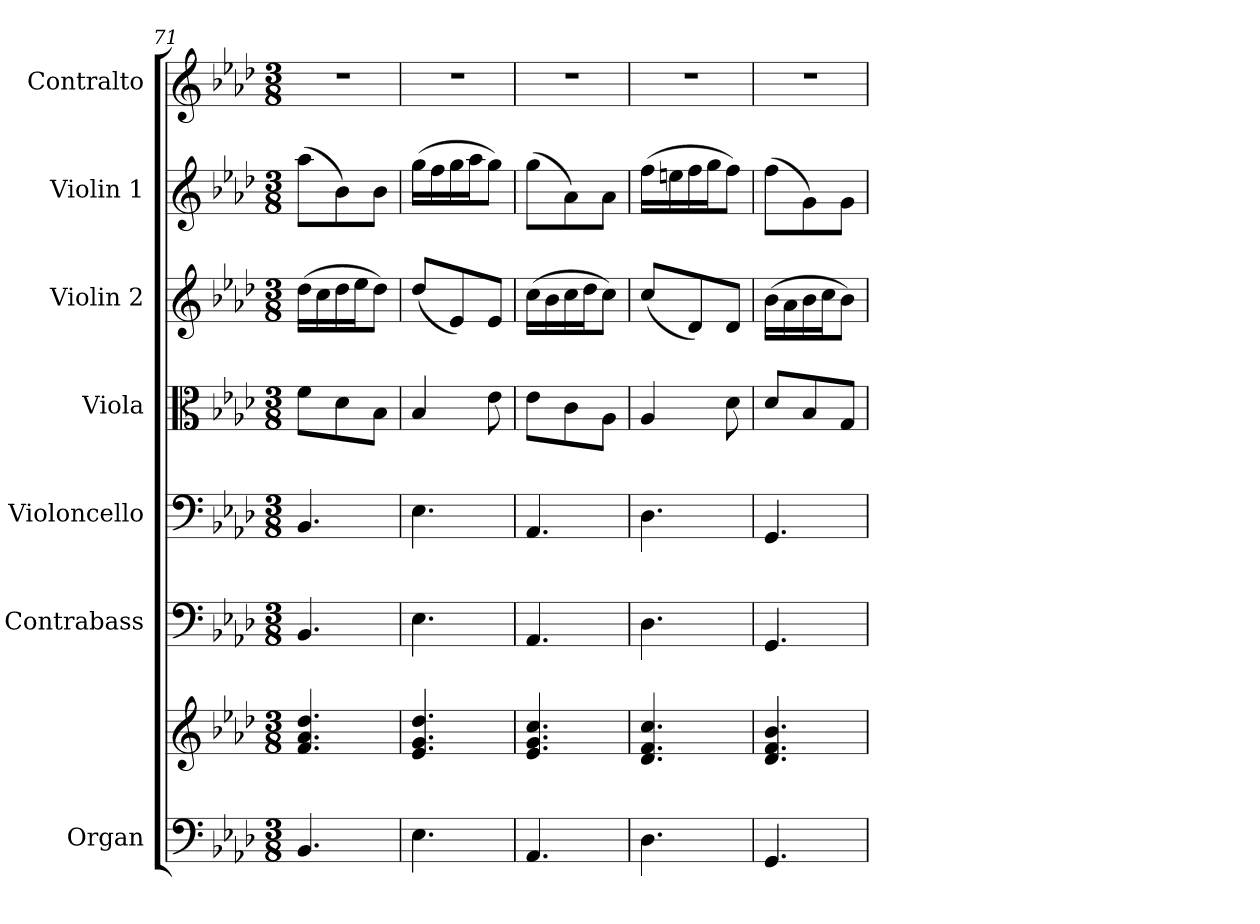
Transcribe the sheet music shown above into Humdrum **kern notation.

**kern	**kern	**kern	**kern	**kern	**kern	**kern	**kern
*part7	*part7	*part6	*part5	*part4	*part3	*part2	*part1
*staff8	*staff7	*staff6	*staff5	*staff4	*staff3	*staff2	*staff1
*I"Organ	*	*I"Contrabass	*I"Violoncello	*I"Viola	*I"Violin 2	*I"Violin 1	*I"Contralto
*I'Org.	*	*I'Cb.	*I'Vc.	*I'Vla.	*I'Vln. 2	*I'Vln. 1	*I'C.
*clefF4	*clefG2	*clefF4	*clefF4	*clefC3	*clefG2	*clefG2	*clefG2
*	*	*ITrd7c12	*	*	*	*	*
*k[b-e-a-d-]	*k[b-e-a-d-]	*k[b-e-a-d-]	*k[b-e-a-d-]	*k[b-e-a-d-]	*k[b-e-a-d-]	*k[b-e-a-d-]	*k[b-e-a-d-]
*f:	*f:	*f:	*f:	*f:	*f:	*f:	*f:
*M3/8	*M3/8	*M3/8	*M3/8	*M3/8	*M3/8	*M3/8	*M3/8
=71	=71	=71	=71	=71	=71	=71	=71
!	!	!	!	!	!	!	!LO:N:vis=1
4.BB-i/	4.fi/ 4.a-i 4.dd-i	4.BBB-i/	4.BB-i/	8fi\L	(16dd-i\LL	(8aa-i\L	4.r
.	.	.	.	.	16cci\	.	.
.	.	.	.	8d-i\	16dd-i\	8b-i\)	.
.	.	.	.	.	16ee-i\J	.	.
.	.	.	.	8B-i\J	8dd-i\J)	8b-i\J	.
=72	=72	=72	=72	=72	=72	=72	=72
!	!	!	!	!	!	!	!LO:N:vis=1
4.E-i\	4.e-i/ 4.gi 4.dd-i	4.EE-i\	4.E-i\	4B-i/	(8dd-i/L	(16ggi\LL	4.r
.	.	.	.	.	.	16ffi\	.
.	.	.	.	.	8e-i/)	16ggi\	.
.	.	.	.	.	.	16aa-i\J	.
.	.	.	.	8e-i\	8e-i/J	8ggi\J)	.
!!LO:LB:g=z
=73	=73	=73	=73	=73	=73	=73	=73
!	!	!	!	!	!	!	!LO:N:vis=1
4.AA-i/	4.e-i/ 4.gi 4.cci	4.AAA-i/	4.AA-i/	8e-i\L	(16cci\LL	(8ggi\L	4.r
.	.	.	.	.	16b-i\	.	.
.	.	.	.	8ci\	16cci\	8a-i\)	.
.	.	.	.	.	16dd-i\J	.	.
.	.	.	.	8A-i\J	8cci\J)	8a-i\J	.
=74	=74	=74	=74	=74	=74	=74	=74
!	!	!	!	!	!	!	!LO:N:vis=1
4.D-i\	4.d-i/ 4.fi 4.cci	4.DD-i\	4.D-i\	4A-i/	(8cci/L	(16ffi\LL	4.r
.	.	.	.	.	.	16eeni\	.
.	.	.	.	.	8d-i/)	16ffi\	.
.	.	.	.	.	.	16ggi\J	.
.	.	.	.	8d-i\	8d-i/J	8ffi\J)	.
=75	=75	=75	=75	=75	=75	=75	=75
!	!	!	!	!	!	!	!LO:N:vis=1
4.GGi/	4.d-i/ 4.fi 4.b-i	4.GGGi/	4.GGi/	8d-i/L	(16b-i\LL	(8ffi\L	4.r
.	.	.	.	.	16a-i\	.	.
.	.	.	.	8B-i/	16b-i\	8gi\)	.
.	.	.	.	.	16cci\J	.	.
.	.	.	.	8Gi/J	8b-i\J)	8gi\J	.
=	=	=	=	=	=	=	=
*-	*-	*-	*-	*-	*-	*-	*-
